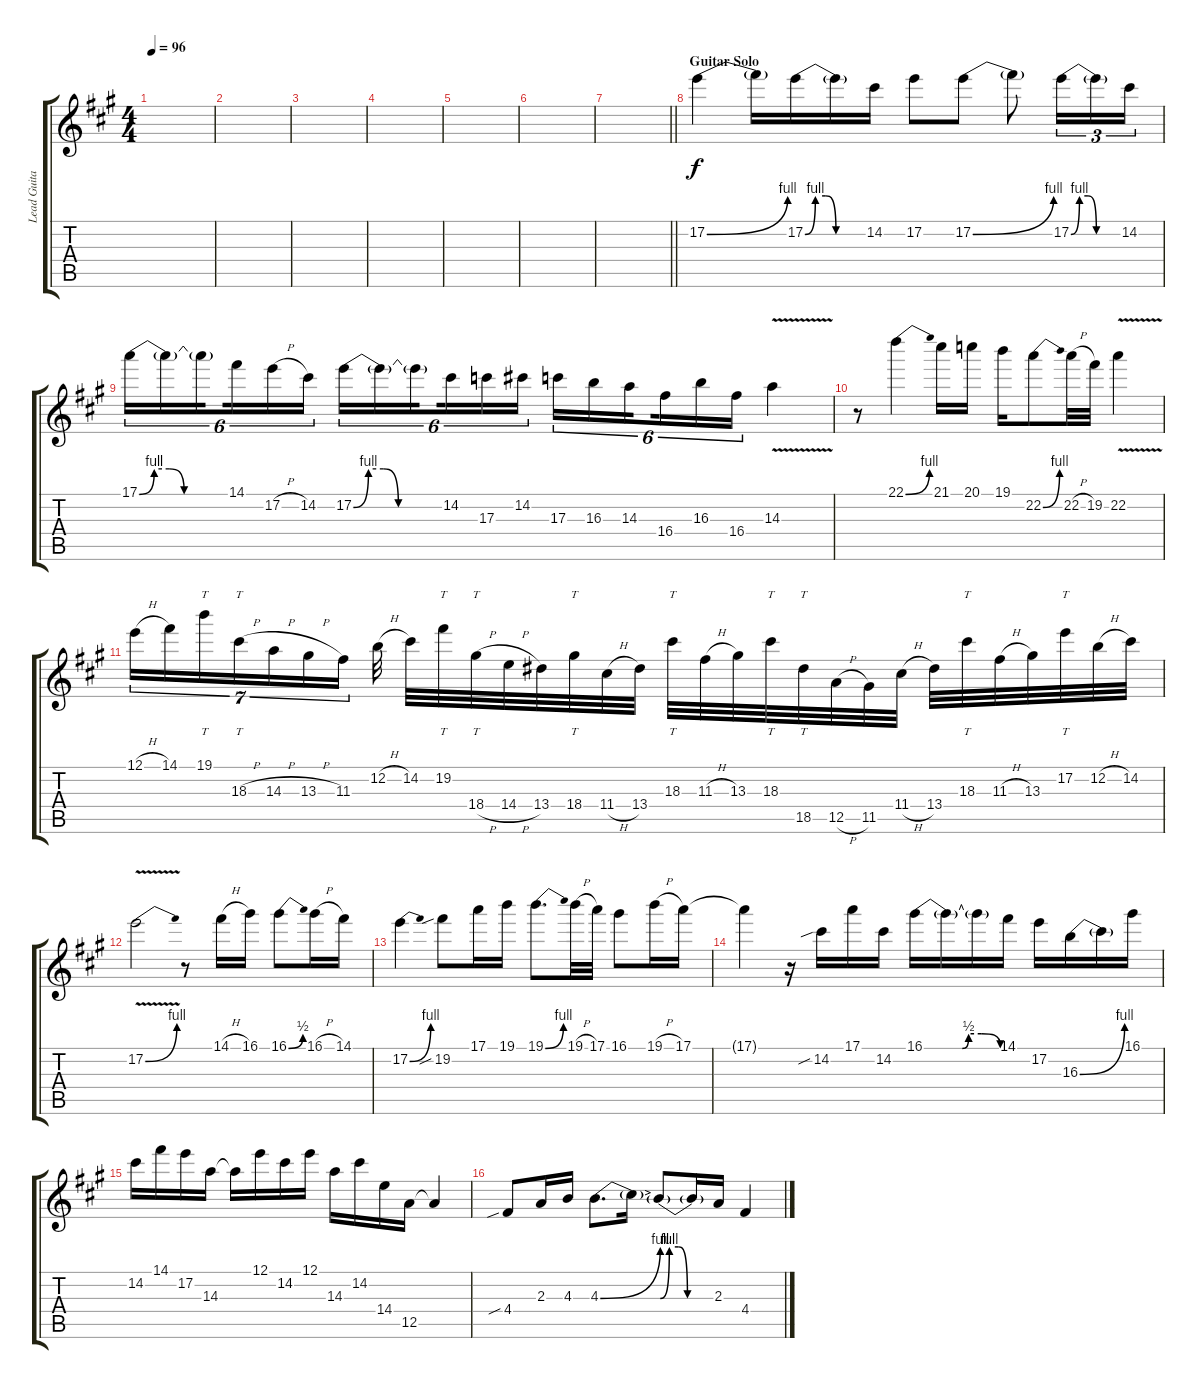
\track ("Lead Guitar" "Lead Guita") {instrument distortionguitar}
\staff {score tabs}
\tuning (E4 B3 G3 D3 A2 E2) {hide}
\ts (4 4)
\tempo 96
\clef g2
\ks a
|
|
|
|
|
|
\barLineRight lightlight
|
\section ("" "Guitar Solo")
17.2{be (bend 0 0 60 4)}.4 17.2{t}.16 17.2{be (custom 0 0 10 4 20 4 30 0 60 0)}.16 17.2{t}.16 14.2.16 17.2.8 17.2{be (bend 0 0 60 4)}.8 17.2{t}.8 17.2{be (custom 0 0 10 4 20 4 30 0 60 0)}.16{tu (3 2)} 17.2{t}.16{tu (3 2)} 14.2.16{tu (3 2)} |
17.1{be (custom 0 0 10 4 20 4 30 0 60 0)}.16{tu (6 4)} 17.1{t}.16{tu (6 4)} 17.1{t}.16{tu (6 4) beam splitsecondary} 14.1.16{tu (6 4)} 17.2{h}.16{tu (6 4)} 14.2.16{tu (6 4)} 17.2{be (custom 0 0 10 4 20 4 30 0 60 0)}.16{tu (6 4)} 17.2{t}.16{tu (6 4)} 17.2{t}.16{tu (6 4) beam splitsecondary} 14.2.16{tu (6 4)} 17.3.16{tu (6 4)} 14.2.16{tu (6 4)} 17.3.16{tu (6 4)} 16.3.16{tu (6 4)} 14.3.16{tu (6 4) beam splitsecondary} 16.4.16{tu (6 4)} 16.3.16{tu (6 4)} 16.4.16{tu (6 4)} 14.3{v}.4 |
r.8 22.1{be (bend 0 0 60 4)}.4 21.1.16 20.1.16 19.1.16 22.2{be (bend 0 0 60 4)}.8 22.2{h}.32 19.2.32 22.2{v}.4 |
12.1{h}.16{tu (7 4)} 14.1.16{tu (7 4)} 19.1.16{tt tu (7 4)} 18.3{h}.16{tt tu (7 4)} 14.3{h}.16{tu (7 4)} 13.3{h}.16{tu (7 4)} 11.3.16{tu (7 4)} 12.2{h}.32 14.2.32 19.2.32{tt} 18.4{h}.32{tt} 14.4{h}.32 13.4.32 18.4.32{tt} 11.4{h}.32 13.4.32 18.3.32{tt} 11.3{h}.32 13.3.32 18.3.32{tt} 18.5.32{tt} 12.5{h}.32 11.5.32 11.4{h}.32 13.4.32 18.3.32{tt} 11.3{h}.32 13.3.32 17.2.32{tt} 12.2{h}.32 14.2.32 |
17.2{be (bend 0 0 60 4) v}.2 r.8 14.1{h}.16 16.1.16 16.1{be (bend 0 0 60 2)}.8 16.1{h}.16 14.1.16 |
17.2{be (bend 0 0 60 4)}.4 19.2{sib}.8 17.1.16 19.1.16 19.1{be (bend 0 0 60 4)}.8{d} 19.1{h}.32 17.1.32 16.1.8 19.1{h}.16 17.1.16 |
17.1{t}.4 r.16 14.2{sib}.16 17.1.16 14.2.16 16.1{be (custom 0 0 10 0 20 0 30 0 35 2 45 2 60 0)}.16 16.1{t}.16 16.1{t}.16 14.1.16 17.2.16 16.3{be (bend 0 0 60 4)}.16 16.3{t}.16 16.1.16 |
14.2.16 14.1.16 17.2.16 14.3.16 14.3{t}.16 12.1.16 14.2.16 12.1.16 14.3.16 14.2.16 14.4.16 12.5.16 12.5{t}.4 |
4.4{sib}.8 2.3.16 4.3.16 4.3{be (bend 0 0 60 4)}.8{d} 4.3{t}.16 4.3{be (custom 0 0 10 4 20 4 30 0 60 0) t}.8 4.3{t}.16 2.3.16 4.4.4
